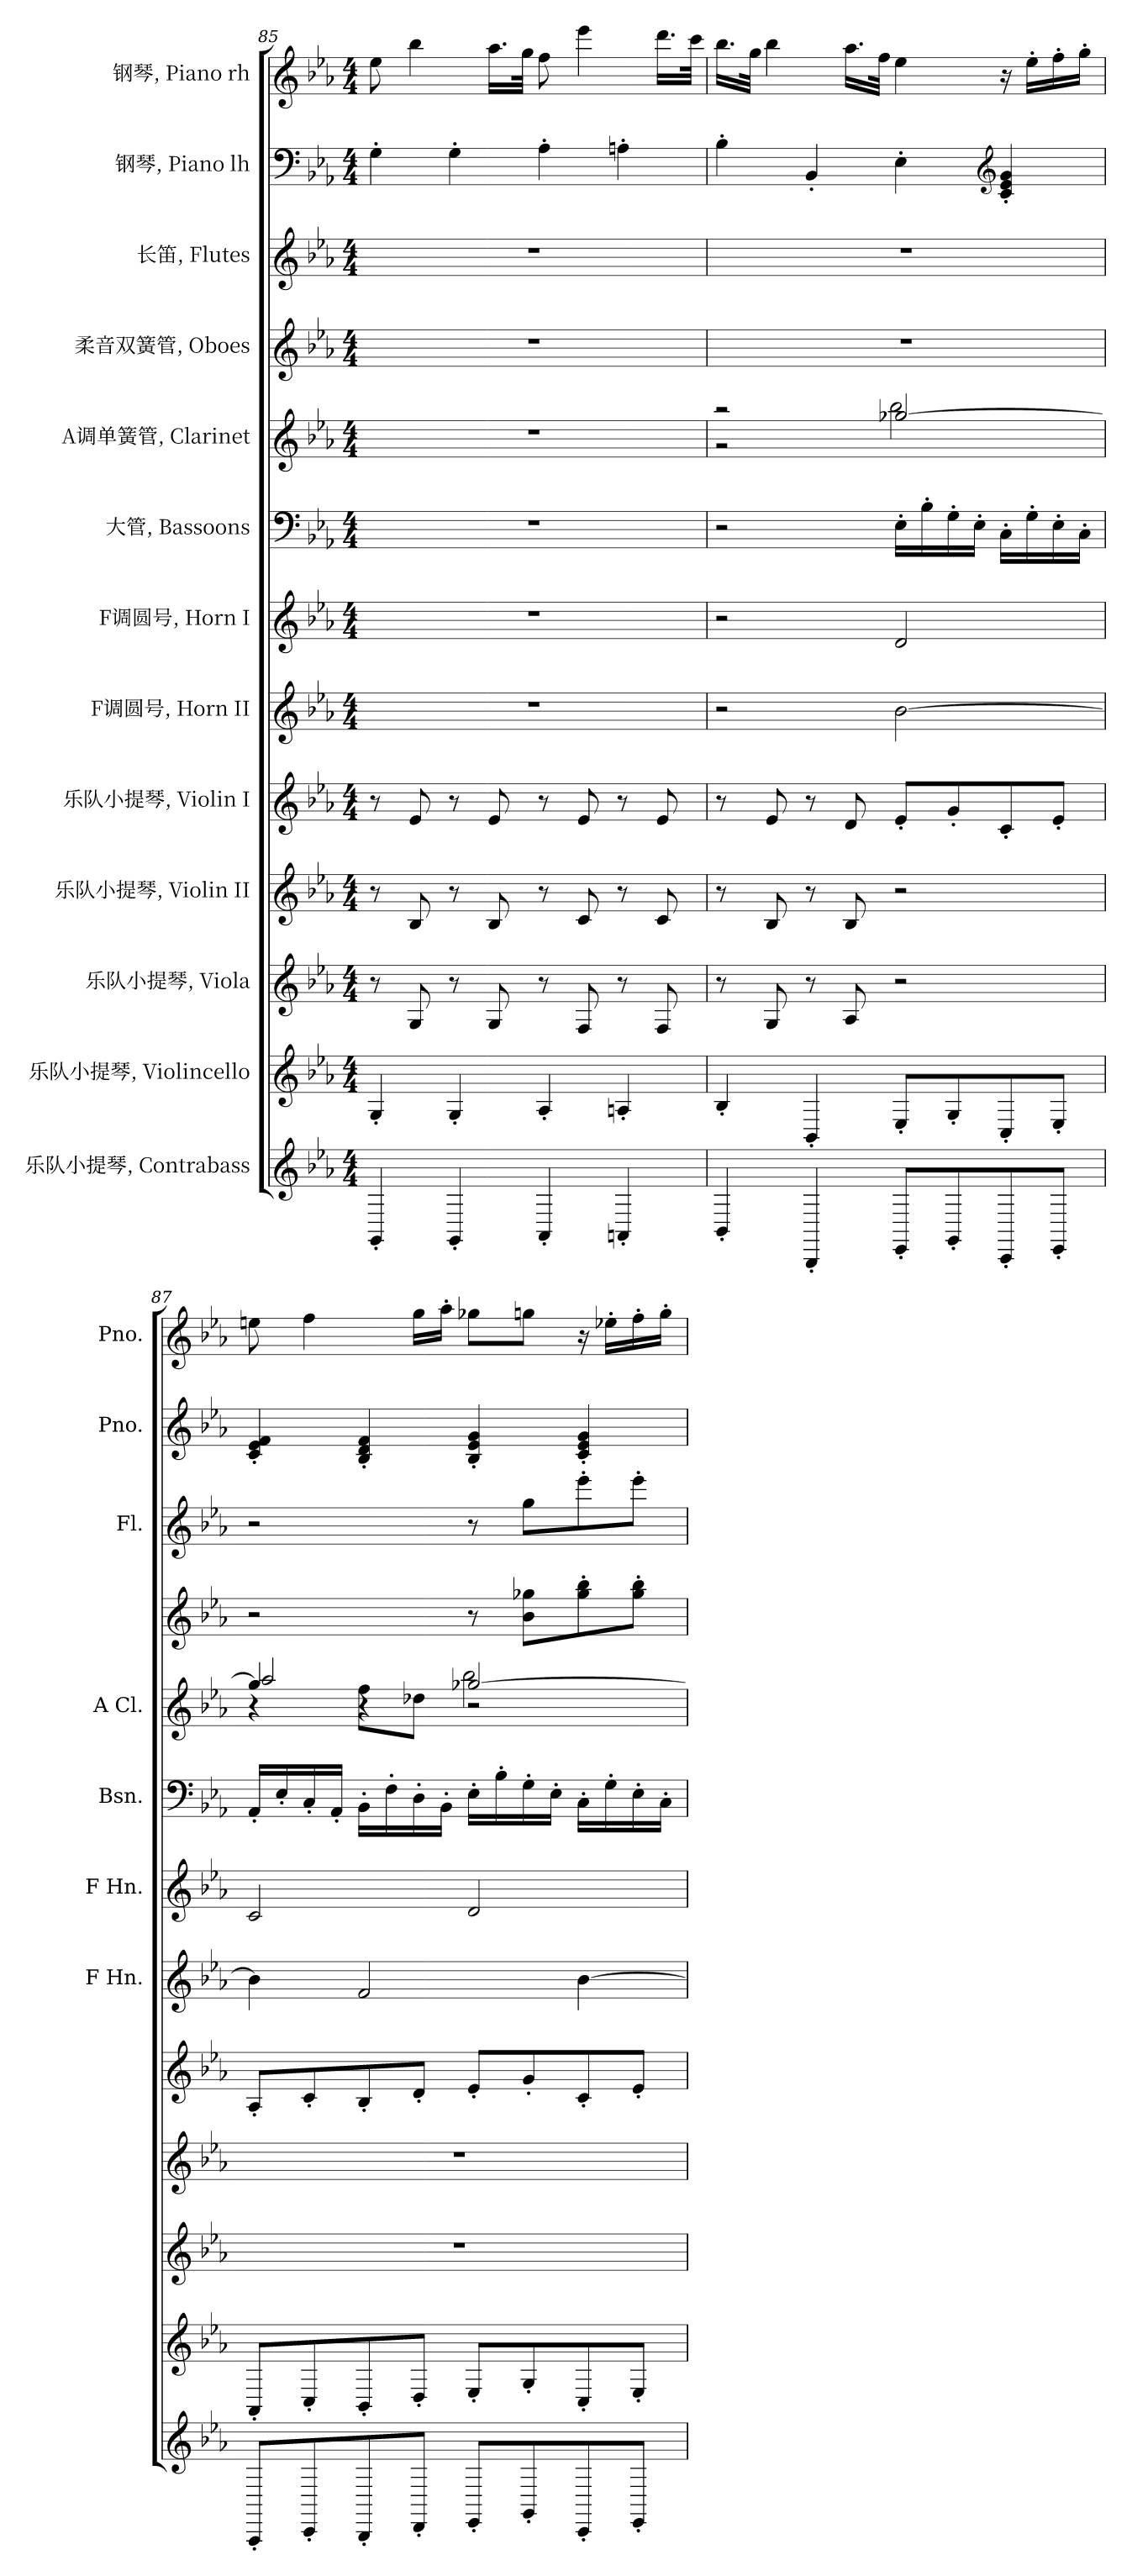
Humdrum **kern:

**kern	**kern	**kern	**kern	**kern	**kern	**kern	**kern	**kern	**kern	**kern	**kern	**kern
*part13	*part12	*part11	*part10	*part9	*part8	*part7	*part6	*part5	*part4	*part3	*part2	*part1
*staff13	*staff12	*staff11	*staff10	*staff9	*staff8	*staff7	*staff6	*staff5	*staff4	*staff3	*staff2	*staff1
*I"乐队小提琴, Contrabass	*I"乐队小提琴, Violincello	*I"乐队小提琴, Viola	*I"乐队小提琴, Violin II	*I"乐队小提琴, Violin I	*I"F调圆号, Horn II	*I"F调圆号, Horn I	*I"大管, Bassoons	*I"A调单簧管, Clarinet	*I"柔音双簧管, Oboes	*I"长笛, Flutes	*I"钢琴, Piano lh	*I"钢琴, Piano rh
*	*	*	*	*	*I'F Hn.	*I'F Hn.	*I'Bsn.	*I'A Cl.	*	*I'Fl.	*I'Pno.	*I'Pno.
*clefG2	*clefG2	*clefG2	*clefG2	*clefG2	*clefG2	*clefG2	*clefF4	*clefG2	*clefG2	*clefG2	*clefF4	*clefG2
*	*	*	*	*	*ITrd4c7	*ITrd4c7	*	*ITrd2c3	*ITrd2c3	*	*	*
*k[b-e-a-]	*k[b-e-a-]	*k[b-e-a-]	*k[b-e-a-]	*k[b-e-a-]	*k[b-e-a-d-]	*k[b-e-a-d-]	*k[b-e-a-]	*k[]	*k[]	*k[b-e-a-]	*k[b-e-a-]	*k[b-e-a-]
*M4/4	*M4/4	*M4/4	*M4/4	*M4/4	*M4/4	*M4/4	*M4/4	*M4/4	*M4/4	*M4/4	*M4/4	*M4/4
=85	=85	=85	=85	=85	=85	=85	=85	=85	=85	=85	=85	=85
4GG'/	4G'/	8r	8r	8r	1r	1r	1r	1r	1r	1r	4G'\	8ee-\
.	.	8G/	8B-/	8e-/	.	.	.	.	.	.	.	4bb-\
4GG'/	4G'/	8r	8r	8r	.	.	.	.	.	.	4G'\	.
.	.	8G/	8B-/	8e-/	.	.	.	.	.	.	.	16.aa-\LL
.	.	.	.	.	.	.	.	.	.	.	.	32gg\JJk
4AA-'/	4A-'/	8r	8r	8r	.	.	.	.	.	.	4A-'\	8ff\
.	.	8F/	8c/	8e-/	.	.	.	.	.	.	.	4eee-\
4AAn'/	4An'/	8r	8r	8r	.	.	.	.	.	.	4An'\	.
.	.	8F/	8c/	8e-/	.	.	.	.	.	.	.	16.ddd\LL
.	.	.	.	.	.	.	.	.	.	.	.	32ccc\JJk
!!LO:PB:g=z
=86	=86	=86	=86	=86	=86	=86	=86	=86	=86	=86	=86	=86
*	*	*	*	*	*	*	*	*^	*	*	*	*
4BB-'/	4B-'/	8r	8r	8r	2r	2r	2r	2r	2r	1r	1r	4B-'\	16.bb-\LL
.	.	.	.	.	.	.	.	.	.	.	.	.	32gg\JJk
.	.	8G/	8B-/	8e-/	.	.	.	.	.	.	.	.	4bb-\
4BBB-'/	4BB-'/	8r	8r	8r	.	.	.	.	.	.	.	4BB-'/	.
.	.	8A-/	8B-/	8d/	.	.	.	.	.	.	.	.	16.aa-\LL
.	.	.	.	.	.	.	.	.	.	.	.	.	32ff\JJk
8EE-'/L	8E-'/L	2r	2r	8e-'/L	[2e-\	2G/	16E-'\LL	[2ee-X/	2gg\	.	.	4E-'\	4ee-\
.	.	.	.	.	.	.	16B-'\	.	.	.	.	.	.
8GG'/	8G'/	.	.	8g'/	.	.	16G'\	.	.	.	.	.	.
.	.	.	.	.	.	.	16E-'\JJ	.	.	.	.	.	.
*	*	*	*	*	*	*	*	*	*	*	*	*clefG2	*
8CC'/	8C'/	.	.	8c'/	.	.	16C'\LL	.	.	.	.	4c/' 4e-/' 4g/'	16r
.	.	.	.	.	.	.	16G'\	.	.	.	.	.	16ee-'\LL
8EE-'/J	8E-'/J	.	.	8e-'/J	.	.	16E-'\	.	.	.	.	.	16ff'\
.	.	.	.	.	.	.	16C'\JJ	.	.	.	.	.	16gg'\JJ
=87	=87	=87	=87	=87	=87	=87	=87	=87	=87	=87	=87	=87	=87
*	*	*	*	*	*	*	*	*	*^	*	*	*	*
8AAA-'/L	8AA-'/L	1r	1r	8A-'/L	4e-\]	2F/	16AA-'/LL	4ee-/]	2ff/	4r	2r	2r	4c/' 4e-/' 4f/'	8een\
.	.	.	.	.	.	.	16E-'/	.	.	.	.	.	.	.
8CC'/	8C'/	.	.	8c'/	.	.	16C'/	.	.	.	.	.	.	4ff\
.	.	.	.	.	.	.	16AA-'/JJ	.	.	.	.	.	.	.
8BBB-'/	8BB-'/	.	.	8B-'/	2B-/	.	16BB-'\LL	4r	.	8dd\L	.	.	4B-/' 4d/' 4f/'	.
.	.	.	.	.	.	.	16F'\	.	.	.	.	.	.	.
8DD'/J	8D'/J	.	.	8d'/J	.	.	16D'\	.	.	8b-X\J	.	.	.	16gg\LL
.	.	.	.	.	.	.	16BB-'\JJ	.	.	.	.	.	.	16aa-'\JJ
8EE-'/L	8E-'/L	.	.	8e-'/L	.	2G/	16E-'\LL	[2ee-X/	2r	2gg\	8r	8r	4B-/' 4e-/' 4g/'	8gg-X\L
.	.	.	.	.	.	.	16B-'\	.	.	.	.	.	.	.
8GG'/	8G'/	.	.	8g'/	.	.	16G'\	.	.	.	8g\ 8ee-X\L	8gg\L	.	8ggn\J
.	.	.	.	.	.	.	16E-'\JJ	.	.	.	.	.	.	.
8CC'/	8C'/	.	.	8c'/	[4e-\	.	16C'\LL	.	.	.	8ee-\' 8gg\'	8eee-'\	4c/' 4e-/' 4g/'	16r
.	.	.	.	.	.	.	16G'\	.	.	.	.	.	.	16ee-X'\LL
8EE-'/J	8E-'/J	.	.	8e-'/J	.	.	16E-'\	.	.	.	8ee-\' 8gg\'J	8eee-'\J	.	16ff'\
.	.	.	.	.	.	.	16C'\JJ	.	.	.	.	.	.	16gg'\JJ
*	*	*	*	*	*	*	*	*v	*v	*v	*	*	*	*
=	=	=	=	=	=	=	=	=	=	=	=	=
*-	*-	*-	*-	*-	*-	*-	*-	*-	*-	*-	*-	*-
